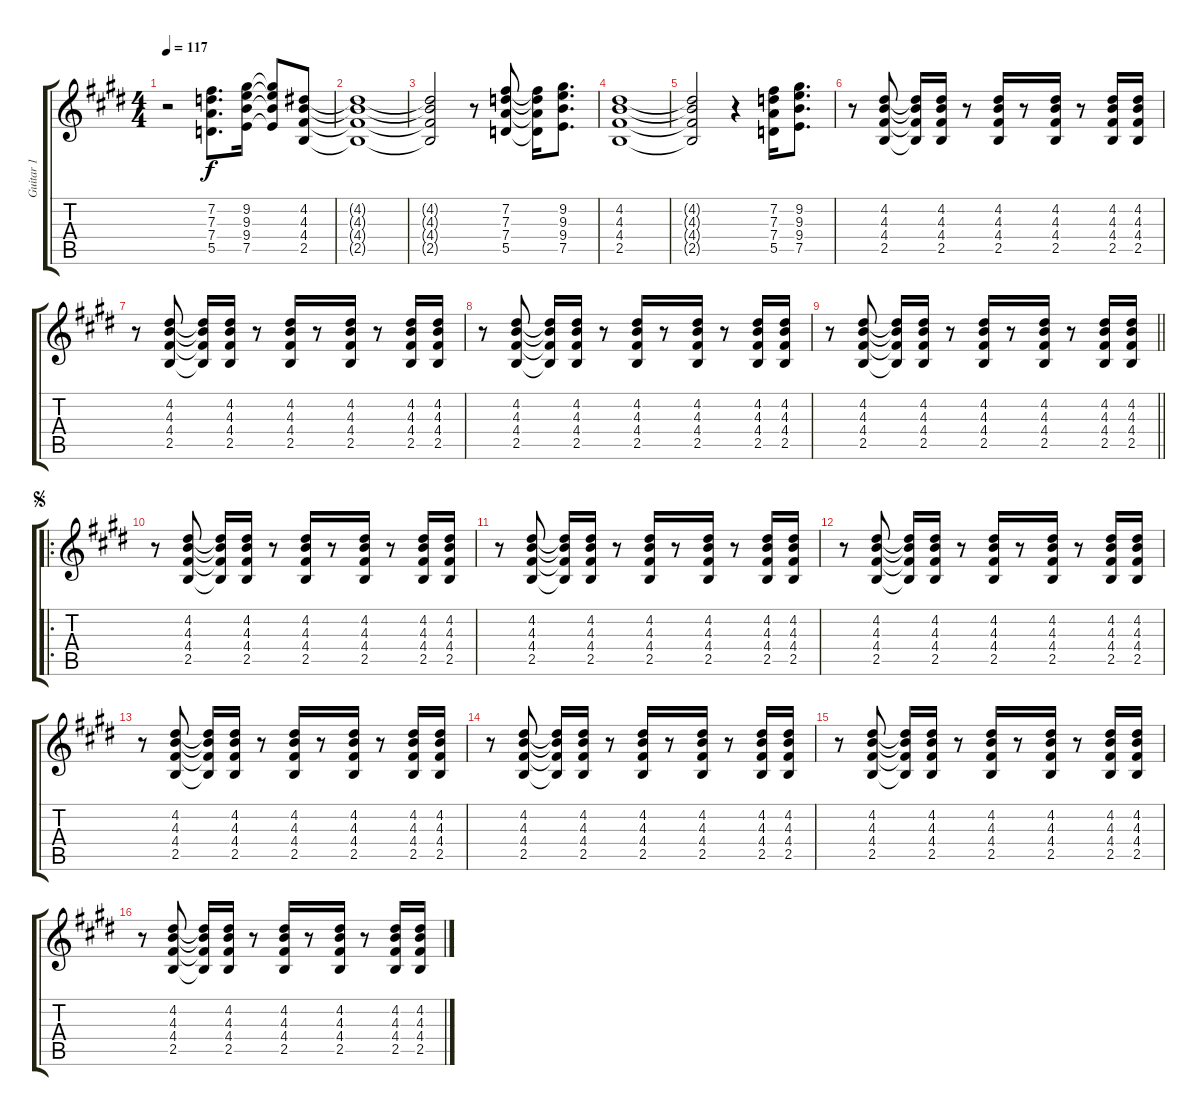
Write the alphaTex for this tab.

\track ("Guitar 1" "Guitar 1") {instrument electricguitarclean}
\staff {score tabs}
\tuning (E4 B3 G3 D3 A2 E2) {hide}
\ts (4 4)
\tempo 117
\clef g2
\ks e
r.2{dy f instrument electricguitarclean} (7.2 7.3 7.4 5.5).8{d} (9.2 9.3 9.4 7.5).16 (9.2{t} 9.3{t} 9.4{t} 7.5{t}).8 (4.2 4.3 4.4 2.5).8 |
\ks c#minor
(4.2{t} 4.3{t} 4.4{t} 2.5{t}).1 |
(4.2{t} 4.3{t} 4.4{t} 2.5{t}).2 r.8 (7.2 7.3 7.4 5.5).8 (7.2{t} 7.3{t} 7.4{t} 5.5{t}).16 (9.2 9.3 9.4 7.5).8{d} |
(4.2 4.3 4.4 2.5).1 |
(4.2{t} 4.3{t} 4.4{t} 2.5{t}).2 r.4 (7.2 7.3 7.4 5.5).16 (9.2 9.3 9.4 7.5).8{d} |
\ks e
r.8 (4.2 4.3 4.4 2.5).8 (4.2{t} 4.3{t} 4.4{t} 2.5{t}).16 (4.2 4.3 4.4 2.5).16 r.8 (4.2 4.3 4.4 2.5).16 r.8 (4.2 4.3 4.4 2.5).16 r.8 (4.2 4.3 4.4 2.5).16 (4.2 4.3 4.4 2.5).16 |
\ks c#minor
r.8 (4.2 4.3 4.4 2.5).8 (4.2{t} 4.3{t} 4.4{t} 2.5{t}).16 (4.2 4.3 4.4 2.5).16 r.8 (4.2 4.3 4.4 2.5).16 r.8 (4.2 4.3 4.4 2.5).16 r.8 (4.2 4.3 4.4 2.5).16 (4.2 4.3 4.4 2.5).16 |
r.8 (4.2 4.3 4.4 2.5).8 (4.2{t} 4.3{t} 4.4{t} 2.5{t}).16 (4.2 4.3 4.4 2.5).16 r.8 (4.2 4.3 4.4 2.5).16 r.8 (4.2 4.3 4.4 2.5).16 r.8 (4.2 4.3 4.4 2.5).16 (4.2 4.3 4.4 2.5).16 |
\barLineRight lightlight
r.8 (4.2 4.3 4.4 2.5).8 (4.2{t} 4.3{t} 4.4{t} 2.5{t}).16 (4.2 4.3 4.4 2.5).16 r.8 (4.2 4.3 4.4 2.5).16 r.8 (4.2 4.3 4.4 2.5).16 r.8 (4.2 4.3 4.4 2.5).16 (4.2 4.3 4.4 2.5).16 |
\ro
\jump segno
\ks e
r.8 (4.2 4.3 4.4 2.5).8 (4.2{t} 4.3{t} 4.4{t} 2.5{t}).16 (4.2 4.3 4.4 2.5).16 r.8 (4.2 4.3 4.4 2.5).16 r.8 (4.2 4.3 4.4 2.5).16 r.8 (4.2 4.3 4.4 2.5).16 (4.2 4.3 4.4 2.5).16 |
\ks c#minor
r.8 (4.2 4.3 4.4 2.5).8 (4.2{t} 4.3{t} 4.4{t} 2.5{t}).16 (4.2 4.3 4.4 2.5).16 r.8 (4.2 4.3 4.4 2.5).16 r.8 (4.2 4.3 4.4 2.5).16 r.8 (4.2 4.3 4.4 2.5).16 (4.2 4.3 4.4 2.5).16 |
r.8 (4.2 4.3 4.4 2.5).8 (4.2{t} 4.3{t} 4.4{t} 2.5{t}).16 (4.2 4.3 4.4 2.5).16 r.8 (4.2 4.3 4.4 2.5).16 r.8 (4.2 4.3 4.4 2.5).16 r.8 (4.2 4.3 4.4 2.5).16 (4.2 4.3 4.4 2.5).16 |
r.8 (4.2 4.3 4.4 2.5).8 (4.2{t} 4.3{t} 4.4{t} 2.5{t}).16 (4.2 4.3 4.4 2.5).16 r.8 (4.2 4.3 4.4 2.5).16 r.8 (4.2 4.3 4.4 2.5).16 r.8 (4.2 4.3 4.4 2.5).16 (4.2 4.3 4.4 2.5).16 |
\ks e
r.8 (4.2 4.3 4.4 2.5).8 (4.2{t} 4.3{t} 4.4{t} 2.5{t}).16 (4.2 4.3 4.4 2.5).16 r.8 (4.2 4.3 4.4 2.5).16 r.8 (4.2 4.3 4.4 2.5).16 r.8 (4.2 4.3 4.4 2.5).16 (4.2 4.3 4.4 2.5).16 |
\ks c#minor
r.8 (4.2 4.3 4.4 2.5).8 (4.2{t} 4.3{t} 4.4{t} 2.5{t}).16 (4.2 4.3 4.4 2.5).16 r.8 (4.2 4.3 4.4 2.5).16 r.8 (4.2 4.3 4.4 2.5).16 r.8 (4.2 4.3 4.4 2.5).16 (4.2 4.3 4.4 2.5).16 |
r.8 (4.2 4.3 4.4 2.5).8 (4.2{t} 4.3{t} 4.4{t} 2.5{t}).16 (4.2 4.3 4.4 2.5).16 r.8 (4.2 4.3 4.4 2.5).16 r.8 (4.2 4.3 4.4 2.5).16 r.8 (4.2 4.3 4.4 2.5).16 (4.2 4.3 4.4 2.5).16
